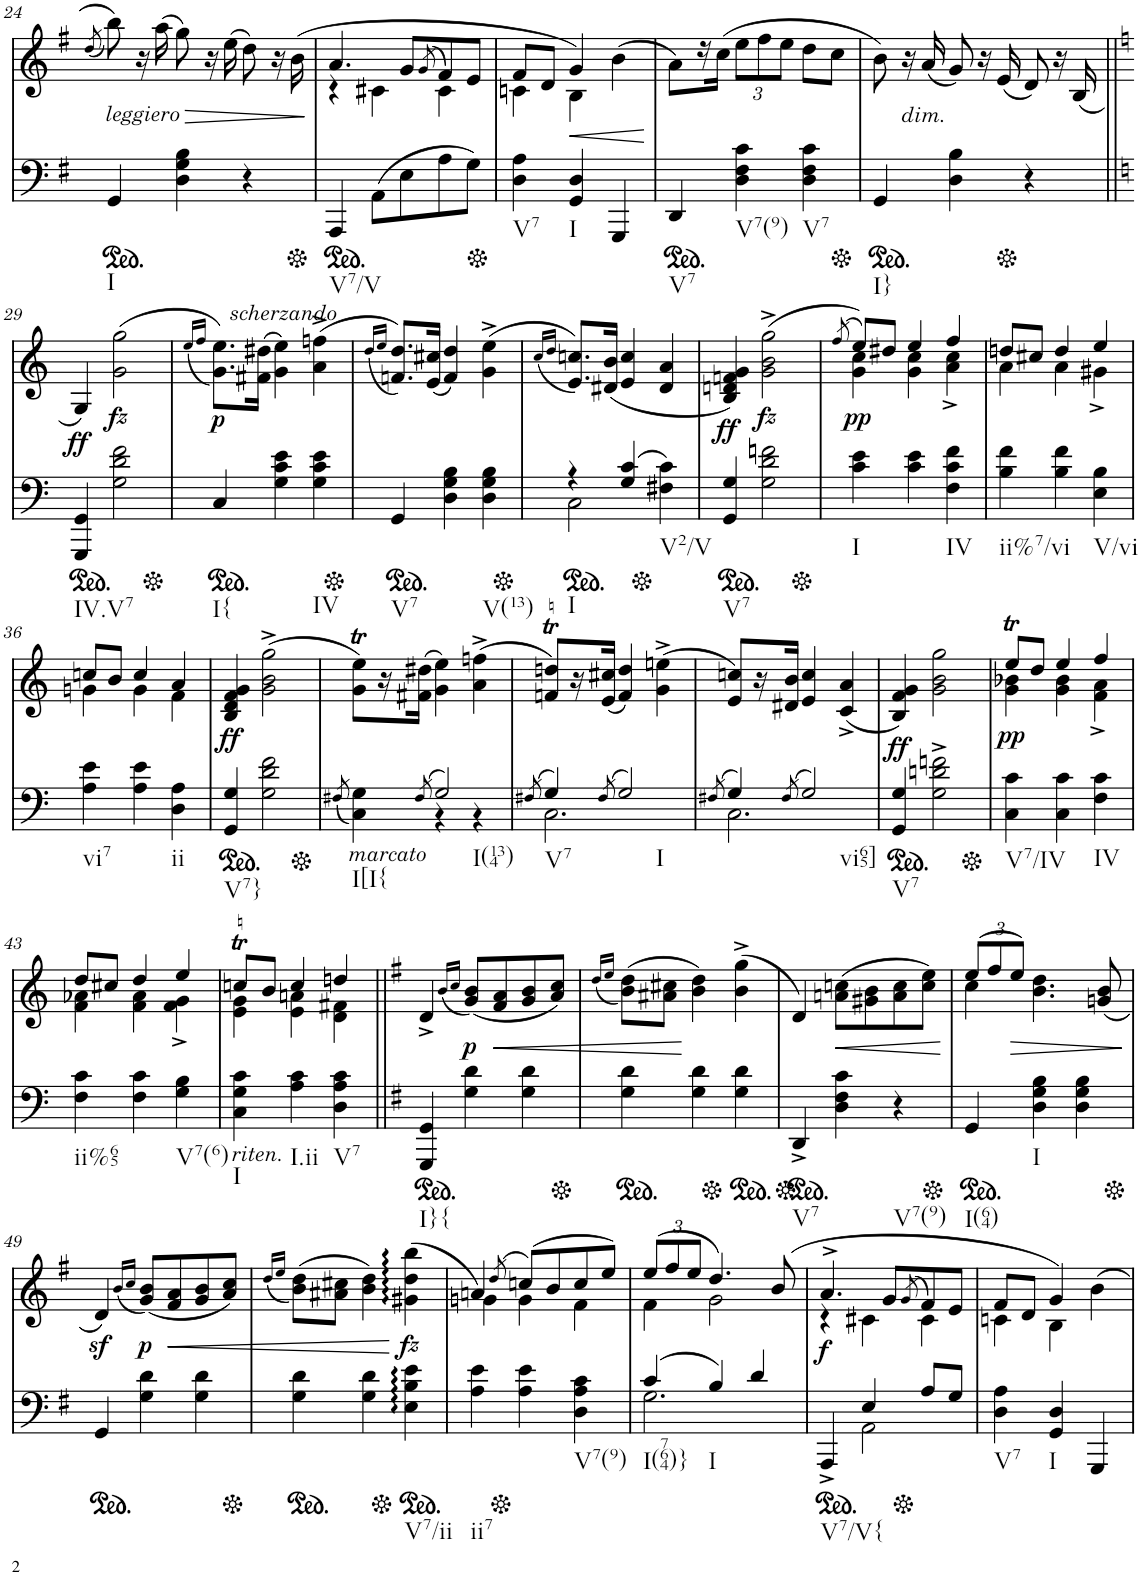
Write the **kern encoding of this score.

**kern	**kern	**dynam
*part2	*part1	*part1
*staff2	*staff1	*staff1
*I"Piano	*I"Piano	*
*I'Pno	*I'Pno	*
!!LO:PB:g=z
*clefF4	*clefG2	*
*k[f#]	*k[f#]	*
*G:	*G:	*
*M3/4	*M3/4	*
=24	=24	=24
.	(8qdd/	.
*ped	*	*
!	!LO:TX:b:i:t=leggiero	!
!LO:TX:b:t=I	!	!
4GG/	8bb\)	.
.	16r	.
.	(16aa\	.
4D\ 4G\ 4B\	8gg\)	.
.	16r	.
.	(16ee\	.
4r	8dd\)	.
.	16r	.
.	(16b\	.
=25	=25	=25
*Xped	*	*
*ped	*	*
*	*^	*
!LO:TX:b:t=V7/V	!	!	!
4AAA/	4.a/	4r	.
(8AA\L	.	4c#X\	.
8E\	8g/L	.	.
.	(8qg/	.	.
8A\	8f#/)	4c#\	.
8G\J)	8e/J	.	.
=26	=26	=26	=26
*Xped	*	*	*
!LO:TX:b:t=V7	!	!	!
4D\ 4A\	8f#/L	4cn\	.
.	8d/J	.	.
!LO:TX:b:t=I	!	!	!
!	!	!	!LO:HP:b
4GG/ 4D/	4g/)	4B\	<
4GGG/	(4b\	4ryy	.
*	*v	*v	*
.	.	[
=27	=27	=27
*ped	*	*
!LO:TX:b:t=V7	!	!
4DD/	8a\L)	.
.	16r	.
.	(16cc\JJ	.
*	*Xbrackettup	*
!LO:TX:b:t=V7(9)	!	!
4D\ 4F#\ 4c\	12ee\L	.
.	12ff#\	.
.	12ee\J	.
!LO:TX:b:t=V7	!	!
4D\ 4F#\ 4c\	8dd\L	.
.	8cc\J	.
=28	=28	=28
*Xped	*	*
*ped	*	*
!LO:TX:b:t=I}	!	!
4GG/	8b\)	.
!	!LO:TX:b:i:t=dim.	!
.	16r	.
.	(16a/	.
4D\ 4B\	8g/)	.
.	16r	.
.	(16e/	.
*Xped	*	*
4r	8d/)	.
.	16r	.
.	(16B/	.
!!LO:LB:g=z
=29||	=29||	=29||
*k[]	*k[]	*
*ped	*	*
!LO:TX:b:t=IV.V7	!	!
!	!	!LO:DY:b
4GGG/ 4GG/	4G/)	ff
!	!	!LO:DY:b
2G\ 2d\ 2f\	(2g\ 2gg\	fz
=30	=30	=30
.	(16qee/LL	.
.	16qff/JJ	.
*Xped	*	*
*ped	*	*
!	!LO:TX:b:i:t=scherzando	!
!LO:TX:b:t=I{	!	!
!	!	!LO:DY:b
4C/	8.g\ 8.ee\L))	p
.	(16f#X\ 16dd#X\Jk	.
4G\ 4c\ 4e\	4g\ 4ee\)	.
!LO:TX:b:t=IV	!	!
4G\ 4c\ 4e\	(4a\^ 4ffn\^	.
=31	=31	=31
.	(16qdd/LL	.
.	16qee/JJ	.
*Xped	*	*
*ped	*	*
!LO:TX:b:t=V7	!	!
4GG/	8.fn/ 8.dd/L))	.
.	(16e/ 16cc#X/Jk	.
4D\ 4G\ 4B\	4f/ 4dd/)	.
!LO:TX:b:t=V(13)	!	!
4D\ 4G\ 4B\	(4g\^ 4ee\^	.
=32	=32	=32
.	(16qcc/LL	.
.	16qdd/JJ	.
*Xped	*	*
*ped	*	*
*^	*	*
!LO:TX:b:t=I	!	!	!
4r	2C\	8.e/ 8.ccn/L))	.
.	.	(16d#X/ 16b/Jk	.
(4G/ 4c/	.	4e/ 4cc/	.
*Xped	*	*	*
!LO:TX:b:t=V2/V	!	!	!
4F#X\ 4c\)	4ryy	4d#/ 4a/	.
*v	*v	*	*
=33	=33	=33
*ped	*	*
*^	*	*
!LO:TX:b:t=V7	!	!	!
!	!	!	!LO:DY:b
*v	*v	*	*
4GG/ 4G/	4B/ 4dn/ 4fn/ 4g/)	ff
!	!	!LO:DY:b
2G\ 2d\ 2fn\	(2g\^ 2b\^ 2gg\^	fz
=34	=34	=34
.	(8qff/	.
*Xped	*	*
*	*^	*
!LO:TX:b:t=I	!	!	!
!	!	!	!LO:DY:b
4c\ 4e\	8ee/L))	4g\ 4cc\	pp
.	8dd#X/J	.	.
4c\ 4e\	4ee/	4g\ 4cc\	.
!LO:TX:b:t=IV	!	!	!
4F\ 4c\ 4f\	4ff/	4a\^ 4cc\^	.
=35	=35	=35	=35
!LO:TX:b:t=ii%7/vi	!	!	!
4B\ 4f\	8ddn/L	4a\	.
.	8cc#X/J	.	.
4B\ 4f\	4dd/	4a\	.
!LO:TX:b:t=V/vi	!	!	!
4E\ 4B\	4ee/	4g#X^\	.
!!LO:LB:g=z	!!
=36	=36	=36	=36
!LO:TX:b:t=vi7	!	!	!
4A\ 4e\	8ccn/L	4gn\	.
.	8b/J	.	.
4A\ 4e\	4cc/	4g\	.
!LO:TX:b:t=ii	!	!	!
4D\ 4A\	4a/	4f\	.
*	*v	*v	*
=37	=37	=37
*ped	*	*
*	*^	*
!LO:TX:b:t=V7}	!	!	!
!	!	!	!LO:DY:b
*	*v	*v	*
4GG/ 4G/	4B/ 4d/ 4f/ 4g/	ff
2G\ 2d\ 2f\	(2g\^ 2b\^ 2gg\^	.
=38	=38	=38
*Xped	*	*
(8qF#X/	.	.
*^	*	*
!LO:TX:b:i:t=marcato	!	!	!
!LO:TX:b:t=I[I{	!	!	!
4C\ 4G\)	4ryy	8g\T 8ee\TL)	.
.	.	16r	.
.	.	(16f#X\ 16dd#X\JJ	.
(8qF#/	.	.	.
!LO:TX:b:t=I(134)	!	!	!
2G/)	4r	4g\ 4ee\)	.
.	4r	(4a\^ 4ffn\^	.
=39	=39	=39	=39
(8qF#X/	.	.	.
!LO:TX:b:t=V7	!	!	!
4G/)	2.C\	8fn/T 8ddn/TL)	.
.	.	16r	.
.	.	(16e/ 16cc#X/JJ	.
(8qF#/	.	.	.
!LO:TX:b:t=I	!	!	!
2G/)	.	4f/ 4dd/)	.
.	.	(4g\^ 4een\^	.
=40	=40	=40	=40
(8qF#X/	.	.	.
4G/)	2.C\	8e/ 8ccn/L)	.
.	.	16r	.
.	.	16d#X/ 16b/JJ	.
(8qF#/	.	.	.
!LO:TX:b:t=vi65]	!	!	!
2G/)	.	4e/ 4cc/	.
.	.	(4c/^ 4a/^	.
*v	*v	*	*
=41	=41	=41
*ped	*	*
!LO:TX:b:t=V7	!	!
!	!	!LO:DY:b
4GG/ 4G/	4B/ 4f/ 4g/)	ff
2G\^ 2dn\^ 2fn\^	2g\ 2b\ 2gg\	.
=42	=42	=42
*Xped	*	*
*	*^	*
!LO:TX:b:t=V7/IV	!	!	!
!	!	!	!LO:DY:b
4C\ 4c\	8eet/L	4g\ 4b-X\	pp
.	8dd/J	.	.
4C\ 4c\	4ee/	4g\ 4b-\	.
!LO:TX:b:t=IV	!	!	!
4F\ 4c\	4ff/	4f\^ 4a\^	.
!!LO:LB:g=z	!!
=43	=43	=43	=43
!LO:TX:b:t=ii%65	!	!	!
4F\ 4c\	8dd/L	4f\ 4a-X\	.
.	8cc#X/J	.	.
4F\ 4c\	4dd/	4f\ 4a-\	.
!LO:TX:b:t=V7(6)	!	!	!
4G\ 4B\	4ee/	4f\^ 4g\^	.
=44	=44	=44	=44
!LO:TX:b:i:t=riten.	!	!	!
!LO:TX:b:t=I	!	!	!
4C\ 4G\ 4c\	8ccnT/L	4e\ 4g\	.
.	8b/J	.	.
!LO:TX:b:t=I.ii	!	!	!
4A\ 4c\	4cc/	4e\ 4an\	.
!LO:TX:b:t=V7	!	!	!
4D\ 4A\ 4c\	4ddn/	4d\ 4f#X\	.
*	*v	*v	*
=45||	=45||	=45||
*k[f#]	*k[f#]	*
*ped	*	*
*	*^	*
!LO:TX:b:t=I}{	!	!	!
*	*v	*v	*
4GGG/ 4GG/	4d^/	.
.	(16qb/LL	.
.	16qcc/JJ	.
!	!	!LO:DY:b
4G\ 4d\	(8g/ 8b/L)	p
!	!	!LO:HP:b
.	8f#/ 8a/	<
4G\ 4d\	8g/ 8b/	.
.	8a/ 8cc/J)	.
=46	=46	=46
.	(16qdd/LL	.
.	16qee/JJ	.
*Xped	*	*
*ped	*	*
4G\ 4d\	(8b\ 8dd\L)	.
.	8a#X\ 8cc#X\J	.
4G\ 4d\	4b\ 4dd\)	[
*Xped	*	*
*ped	*	*
4G\ 4d\	(4b\^ 4gg\^	.
=47	=47	=47
*Xped	*	*
*ped	*	*
!LO:TX:b:t=V7	!	!
4DD^/	4d/)	.
!	!	!LO:HP:b
4D\ 4F#\ 4c\	(8an\ 8ccn\L	<
.	8g#X\ 8b\	.
!LO:TX:b:t=V7(9)	!	!
4r	8a\ 8cc\	.
.	8cc\ 8ee\J)	.
.	.	[
=48	=48	=48
*Xped	*	*
*ped	*	*
*	*^	*
!LO:TX:b:t=I(64)	!	!	!
4GG/	(12ee/L	4cc\	.
.	12ff#/	.	.
!	!	!	!LO:HP:b
.	12ee/J)	.	>
!LO:TX:b:t=I	!	!	!
4D\ 4G\ 4B\	2ryy	4.b\ 4.dd\	.
4D\ 4G\ 4B\	.	.	.
.	.	(8gn/ 8b/	.
*	*v	*v	*
.	.	]
!!LO:LB:g=z
=49	=49	=49
*Xped	*	*
*ped	*	*
4GG/	4dz</)	.
.	(16qb/LL	.
.	16qcc/JJ	.
!	!	!LO:DY:b
4G\ 4d\	(8g/ 8b/L)	p
!	!	!LO:HP:b
.	8f#/ 8a/	<
4G\ 4d\	8g/ 8b/	.
.	8a/ 8cc/J)	.
=50	=50	=50
.	(16qdd/LL	.
.	16qee/JJ	.
*Xped	*	*
*ped	*	*
4G\ 4d\	(8b\ 8dd\L)	.
.	8a#X\ 8cc#X\J	.
4G\ 4d\	4b\ 4dd\)	.
*Xped	*	*
*ped	*	*
!LO:TX:b:t=V7/ii	!	!
!	!	!LO:DY:n=1:b
4E\ 4B\ 4e\	(4g#X\ 4dd\ 4bb\	[ fz
=51	=51	=51
*	*^	*
!LO:TX:b:t=ii7	!	!	!
4A\ 4e\	4an/)	4gn\	.
.	(8qdd/	.	.
*Xped	*	*	*
4A\ 4e\	(8ccn/L)	4g\	.
.	8b/	.	.
!LO:TX:b:t=V7(9)	!	!	!
4D\ 4A\ 4c\	8cc/	4f#\	.
.	8ee/J)	.	.
=52	=52	=52	=52
*^	*	*	*
!LO:TX:b:t=I(764)}	!	!	!	!
(4c/	2.G\	(12ee/L	4f#\	.
.	.	12ff#/	.	.
.	.	12ee/J	.	.
!LO:TX:b:t=I	!	!	!	!
4B/)	.	4.dd/)	2g\	.
4d/	.	.	.	.
.	.	(8b/	.	.
=53	=53	=53	=53	=53
*ped	*	*	*	*
!LO:TX:b:t=V7/V{	!	!	!	!
!	!	!	!	!LO:DY:b
4AAA^/	4ryy	4.a^/	4r	f
4E/	2AA\	.	4c#X\	.
.	.	8g/L	.	.
.	.	(8qg/	.	.
*Xped	*	*	*	*
8A/L	.	8f#/)	4c#\	.
8G/J	.	8e/J	.	.
*v	*v	*	*	*
=54	=54	=54	=54
!LO:TX:b:t=V7	!	!	!
4D\ 4A\	8f#/L	4cn\	.
.	8d/J	.	.
!LO:TX:b:t=I	!	!	!
4GG/ 4D/	4g/)	4B\	.
4GGG/	4b\	4ryy	.
*	*v	*v	*
=	=	=
*-	*-	*-
